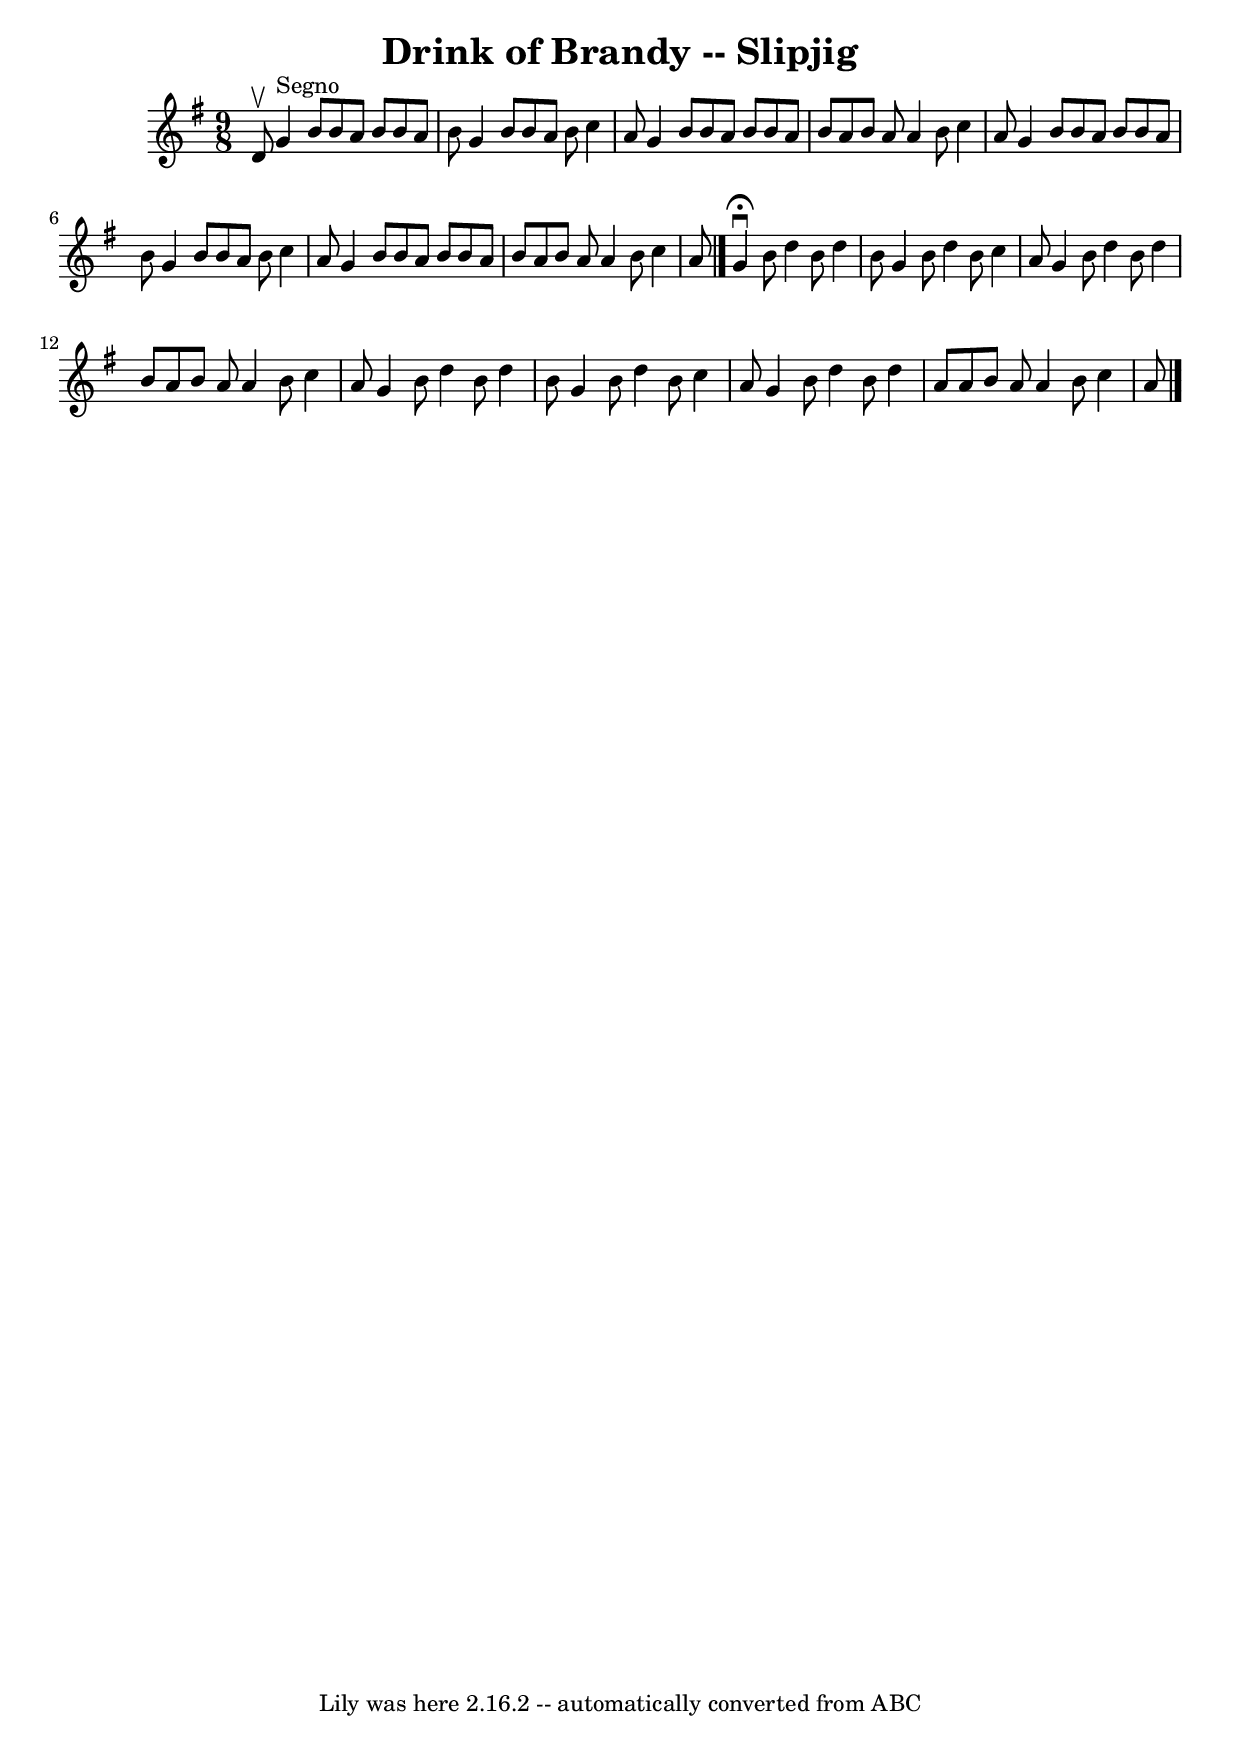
\version "2.16.2"
\include "Mammoth.ily"
\header {
	%% book = "Ryan's Mammoth Collection"
	crossRefNumber = "1"
	footnotes = "\\\\85 433"
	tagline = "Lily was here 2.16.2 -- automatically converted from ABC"
	title = "Drink of Brandy -- Slipjig"
}
voicedefault =  {


\time 9/8 
\key g \major d'8^\upbow   |
 g'4^"Segno" b'8 b'8  
 a'8 b'8 b'8 a'8 b'8    |
 g'4 b'8 b'8 a'8 b'8 
 c''4 a'8    |
 g'4 b'8 b'8 a'8 b'8 b'8 a'8    
b'8    |
 a'8 b'8 a'8 a'4 b'8 c''4 a'8    |
    
 g'4 b'8 b'8 a'8 b'8 b'8 a'8 b'8    |
 g'4 b'8  
 b'8 a'8 b'8 c''4 a'8    |
 g'4 b'8 b'8 a'8    
b'8 b'8 a'8 b'8    |
 a'8 b'8 a'8 a'4 b'8 c''4  
 a'8    \bar "|." g'4^\fermata^\downbow b'8 d''4 b'8 d''4    
b'8    |
 g'4 b'8 d''4 b'8 c''4 a'8    |
 g'4    
b'8 d''4 b'8 d''4 b'8    |
 a'8 b'8 a'8 a'4 b'8 
 c''4 a'8    |
 g'4 b'8 d''4 b'8 d''4 b'8    
|
 g'4 b'8 d''4 b'8 c''4 a'8    |
 g'4 b'8    
d''4 b'8 d''4 a'8    |
 a'8 b'8 a'8 a'4 b'8    
c''4 a'8      \bar "|."   
}

\score{
    <<

	\context Staff="default"
	{
	    \voicedefault 
	}

    >>
	\layout {
	}
	\midi {}
}
